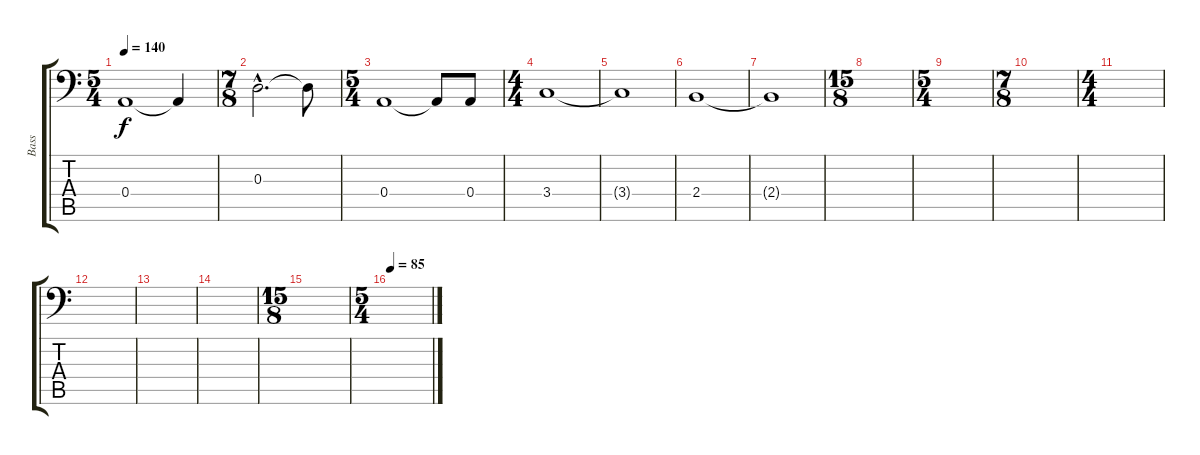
\track ("Bass" "Bass") {instrument fretlessbass}
\staff {score tabs}
\tuning (C3 G2 D2 A1 E1 A0) {hide}
\ts (5 4)
\tempo 140
\clef f4
\ks c
0.4.1{dy f} 0.4{t}.4 |
\ts (7 8)
0.3{hac}.2{d} 0.3{t}.8 |
\ts (5 4)
0.4.1 0.4{t}.8 0.4.8 |
\ts (4 4)
3.4.1 |
3.4{t}.1 |
2.4.1 |
2.4{t}.1 |
\ts (15 8)
|
\ts (5 4)
|
\ts (7 8)
|
\ts (4 4)
|
|
|
|
\ts (15 8)
|
\ts (5 4)
\tempo 85
